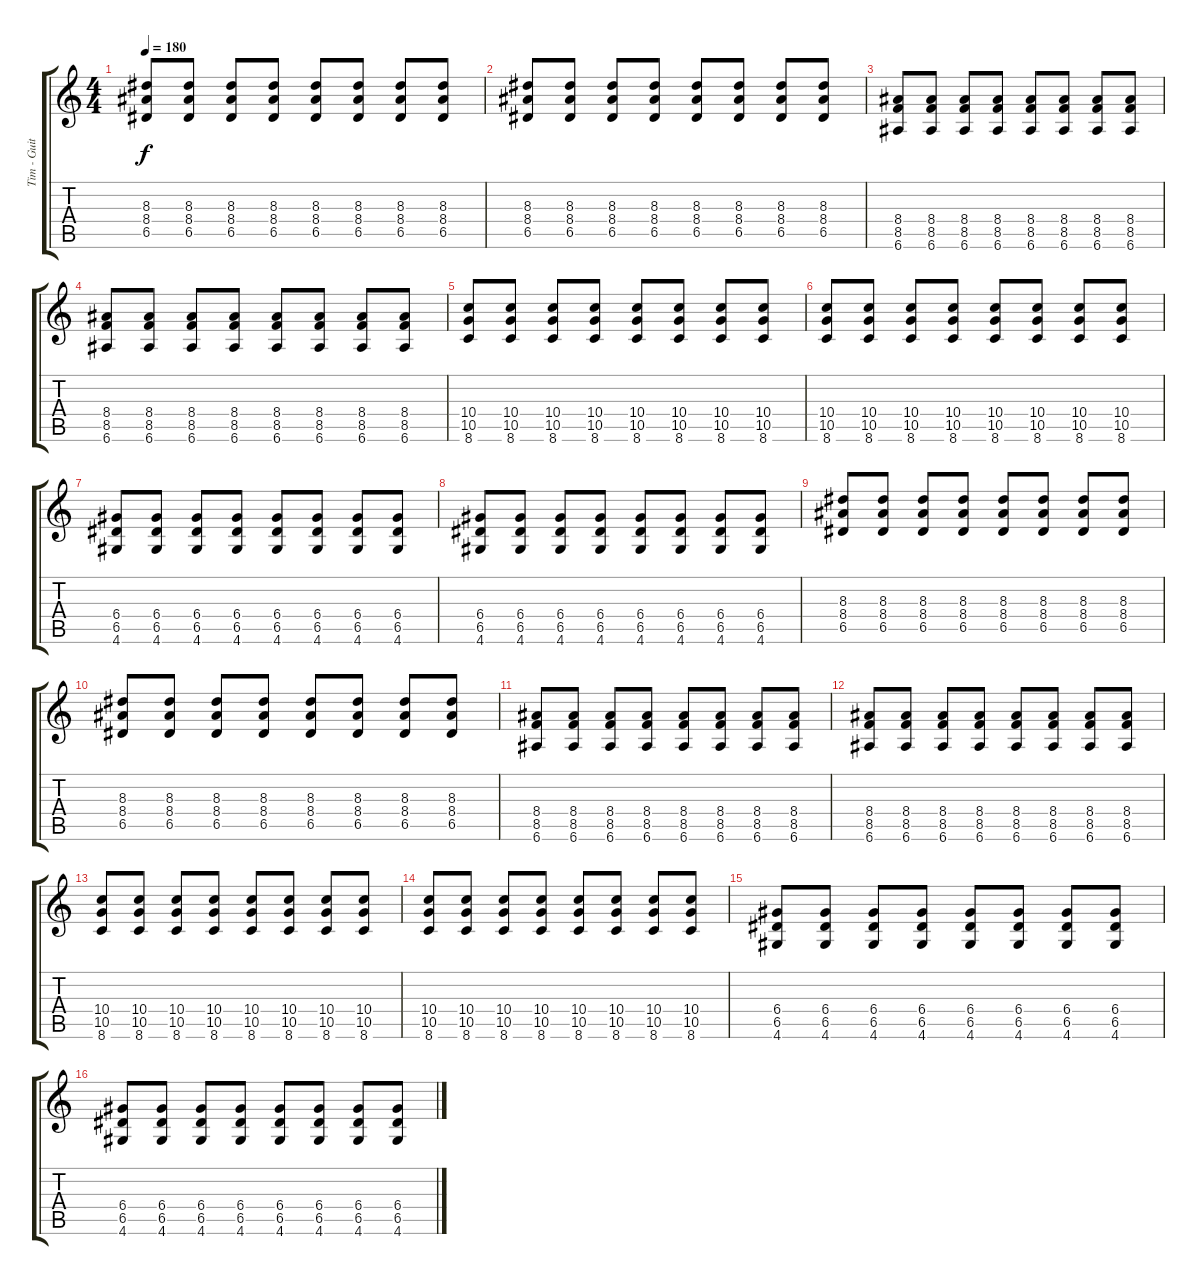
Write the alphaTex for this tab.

\track ("Tim - Guitar" "Tim - Guit") {instrument distortionguitar}
\staff {score tabs}
\tuning (E4 B3 G3 D3 A2 E2) {hide}
\ts (4 4)
\tempo 180
\clef g2
\ks c
(8.3 8.4 6.5).8{dy f} (8.3 8.4 6.5).8 (8.3 8.4 6.5).8 (8.3 8.4 6.5).8 (8.3 8.4 6.5).8 (8.3 8.4 6.5).8 (8.3 8.4 6.5).8 (8.3 8.4 6.5).8 |
(8.3 8.4 6.5).8 (8.3 8.4 6.5).8 (8.3 8.4 6.5).8 (8.3 8.4 6.5).8 (8.3 8.4 6.5).8 (8.3 8.4 6.5).8 (8.3 8.4 6.5).8 (8.3 8.4 6.5).8 |
(8.4 8.5 6.6).8 (8.4 8.5 6.6).8 (8.4 8.5 6.6).8 (8.4 8.5 6.6).8 (8.4 8.5 6.6).8 (8.4 8.5 6.6).8 (8.4 8.5 6.6).8 (8.4 8.5 6.6).8 |
(8.4 8.5 6.6).8 (8.4 8.5 6.6).8 (8.4 8.5 6.6).8 (8.4 8.5 6.6).8 (8.4 8.5 6.6).8 (8.4 8.5 6.6).8 (8.4 8.5 6.6).8 (8.4 8.5 6.6).8 |
(10.4 10.5 8.6).8 (10.4 10.5 8.6).8 (10.4 10.5 8.6).8 (10.4 10.5 8.6).8 (10.4 10.5 8.6).8 (10.4 10.5 8.6).8 (10.4 10.5 8.6).8 (10.4 10.5 8.6).8 |
(10.4 10.5 8.6).8 (10.4 10.5 8.6).8 (10.4 10.5 8.6).8 (10.4 10.5 8.6).8 (10.4 10.5 8.6).8 (10.4 10.5 8.6).8 (10.4 10.5 8.6).8 (10.4 10.5 8.6).8 |
(6.4 6.5 4.6).8 (6.4 6.5 4.6).8 (6.4 6.5 4.6).8 (6.4 6.5 4.6).8 (6.4 6.5 4.6).8 (6.4 6.5 4.6).8 (6.4 6.5 4.6).8 (6.4 6.5 4.6).8 |
(6.4 6.5 4.6).8 (6.4 6.5 4.6).8 (6.4 6.5 4.6).8 (6.4 6.5 4.6).8 (6.4 6.5 4.6).8 (6.4 6.5 4.6).8 (6.4 6.5 4.6).8 (6.4 6.5 4.6).8 |
(8.3 8.4 6.5).8 (8.3 8.4 6.5).8 (8.3 8.4 6.5).8 (8.3 8.4 6.5).8 (8.3 8.4 6.5).8 (8.3 8.4 6.5).8 (8.3 8.4 6.5).8 (8.3 8.4 6.5).8 |
(8.3 8.4 6.5).8 (8.3 8.4 6.5).8 (8.3 8.4 6.5).8 (8.3 8.4 6.5).8 (8.3 8.4 6.5).8 (8.3 8.4 6.5).8 (8.3 8.4 6.5).8 (8.3 8.4 6.5).8 |
(8.4 8.5 6.6).8 (8.4 8.5 6.6).8 (8.4 8.5 6.6).8 (8.4 8.5 6.6).8 (8.4 8.5 6.6).8 (8.4 8.5 6.6).8 (8.4 8.5 6.6).8 (8.4 8.5 6.6).8 |
(8.4 8.5 6.6).8 (8.4 8.5 6.6).8 (8.4 8.5 6.6).8 (8.4 8.5 6.6).8 (8.4 8.5 6.6).8 (8.4 8.5 6.6).8 (8.4 8.5 6.6).8 (8.4 8.5 6.6).8 |
(10.4 10.5 8.6).8 (10.4 10.5 8.6).8 (10.4 10.5 8.6).8 (10.4 10.5 8.6).8 (10.4 10.5 8.6).8 (10.4 10.5 8.6).8 (10.4 10.5 8.6).8 (10.4 10.5 8.6).8 |
(10.4 10.5 8.6).8 (10.4 10.5 8.6).8 (10.4 10.5 8.6).8 (10.4 10.5 8.6).8 (10.4 10.5 8.6).8 (10.4 10.5 8.6).8 (10.4 10.5 8.6).8 (10.4 10.5 8.6).8 |
(6.4 6.5 4.6).8 (6.4 6.5 4.6).8 (6.4 6.5 4.6).8 (6.4 6.5 4.6).8 (6.4 6.5 4.6).8 (6.4 6.5 4.6).8 (6.4 6.5 4.6).8 (6.4 6.5 4.6).8 |
(6.4 6.5 4.6).8 (6.4 6.5 4.6).8 (6.4 6.5 4.6).8 (6.4 6.5 4.6).8 (6.4 6.5 4.6).8 (6.4 6.5 4.6).8 (6.4 6.5 4.6).8 (6.4 6.5 4.6).8
